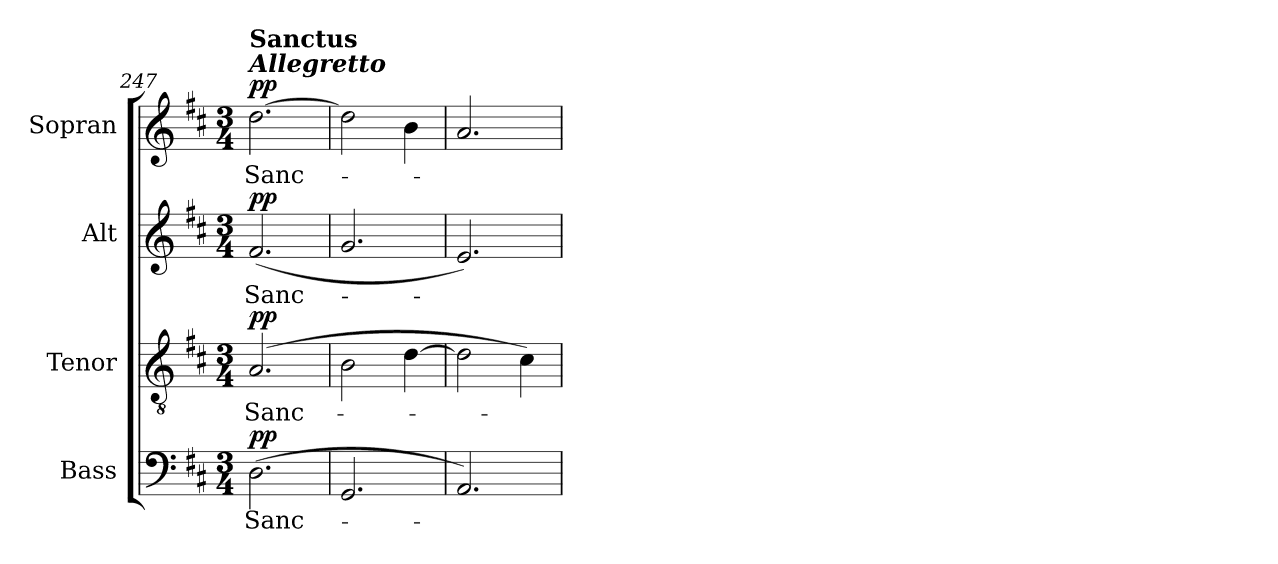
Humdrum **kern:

**kern	**text	**dynam	**kern	**text	**dynam	**kern	**text	**dynam	**kern	**text	**dynam
*part4	*part4	*part4	*part3	*part3	*part3	*part2	*part2	*part2	*part1	*part1	*part1
*staff4	*staff4	*staff4	*staff3	*staff3	*staff3	*staff2	*staff2	*staff2	*staff1	*staff1	*staff1
*I"Bass	*	*	*I"Tenor	*	*	*I"Alt	*	*	*I"Sopran	*	*
*I'B.	*	*	*I'T.	*	*	*I'A.	*	*	*I'S.	*	*
!!LO:LB:g=z
*clefF4	*	*	*clefGv2	*	*	*clefG2	*	*	*clefG2	*	*
*k[f#c#]	*	*	*k[f#c#]	*	*	*k[f#c#]	*	*	*k[f#c#]	*	*
*D:	*	*	*D:	*	*	*D:	*	*	*D:	*	*
*M3/4	*	*	*M3/4	*	*	*M3/4	*	*	*M3/4	*	*
=247	=247	=247	=247	=247	=247	=247	=247	=247	=247	=247	=247
!	!	!	!	!	!	!	!	!	!LO:TX:a:Bi:t=Allegretto	!	!
!	!	!	!	!	!	!	!	!	!LO:TX:a:B:t=Sanctus	!	!
!	!LO:LY:b	!LO:DY:a	!	!LO:LY:b	!LO:DY:a	!	!LO:LY:b	!LO:DY:a	!	!LO:LY:b	!LO:DY:a
(>2.D\	Sanc-	pp	(2.A/	Sanc-	pp	(<2.f#/	Sanc-	pp	[2.dd\	Sanc-	pp
=248	=248	=248	=248	=248	=248	=248	=248	=248	=248	=248	=248
2.GG/	.	.	2B\	.	.	2.g/	.	.	2dd\]	.	.
.	.	.	[4d\	.	.	.	.	.	4b\	.	.
=249	=249	=249	=249	=249	=249	=249	=249	=249	=249	=249	=249
2.AA/)	.	.	2d\]	.	.	2.e/)	.	.	2.a/	.	.
.	.	.	4c#\)	.	.	.	.	.	.	.	.
=	=	=	=	=	=	=	=	=	=	=	=
*-	*-	*-	*-	*-	*-	*-	*-	*-	*-	*-	*-
